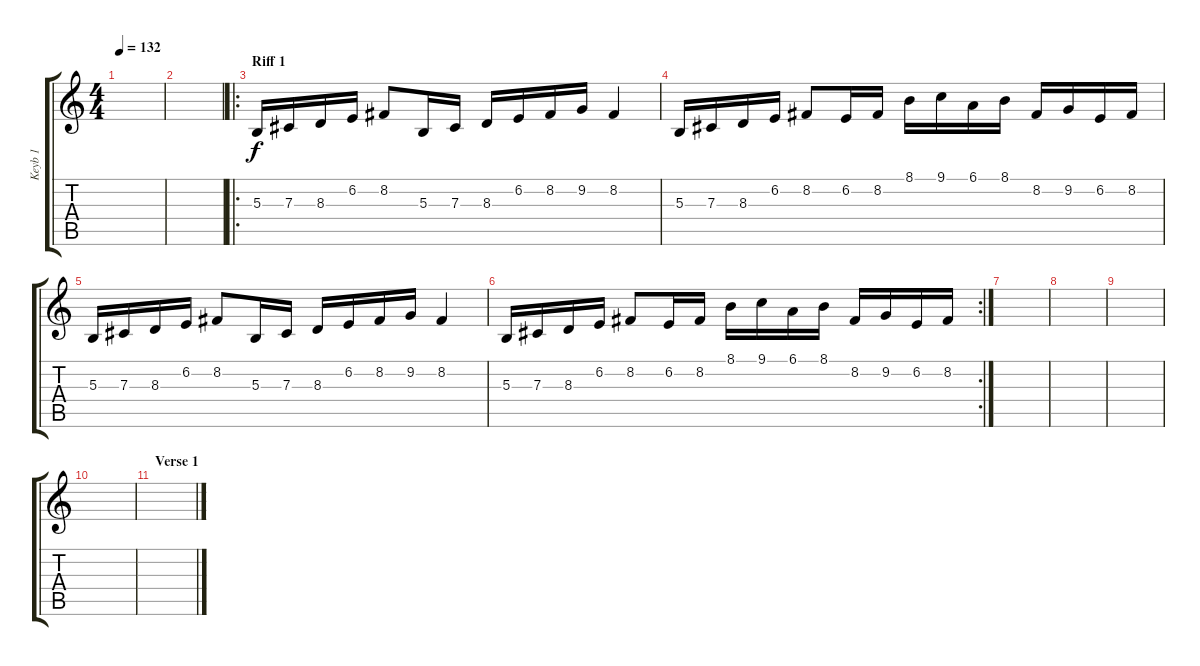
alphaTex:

\track ("Keyb 1" "Keyb 1") {instrument harpsichord}
\staff {score tabs}
\tuning (Eb4 Bb3 Gb3 Db3 Ab2 Eb2) {hide}
\ts (4 4)
\tempo 132
\clef g2
\ks c
|
|
\ro
\section ("" "Riff 1")
5.3.16 7.3.16 8.3.16 6.2.16 8.2.8 5.3.16 7.3.16 8.3.16 6.2.16 8.2.16 9.2.16 8.2.4 |
5.3.16 7.3.16 8.3.16 6.2.16 8.2.8 6.2.16 8.2.16 8.1.16 9.1.16 6.1.16 8.1.16 8.2.16 9.2.16 6.2.16 8.2.16 |
5.3.16 7.3.16 8.3.16 6.2.16 8.2.8 5.3.16 7.3.16 8.3.16 6.2.16 8.2.16 9.2.16 8.2.4 |
\rc 2
5.3.16 7.3.16 8.3.16 6.2.16 8.2.8 6.2.16 8.2.16 8.1.16 9.1.16 6.1.16 8.1.16 8.2.16 9.2.16 6.2.16 8.2.16 |
|
|
|
|
\section ("" "Verse 1")
